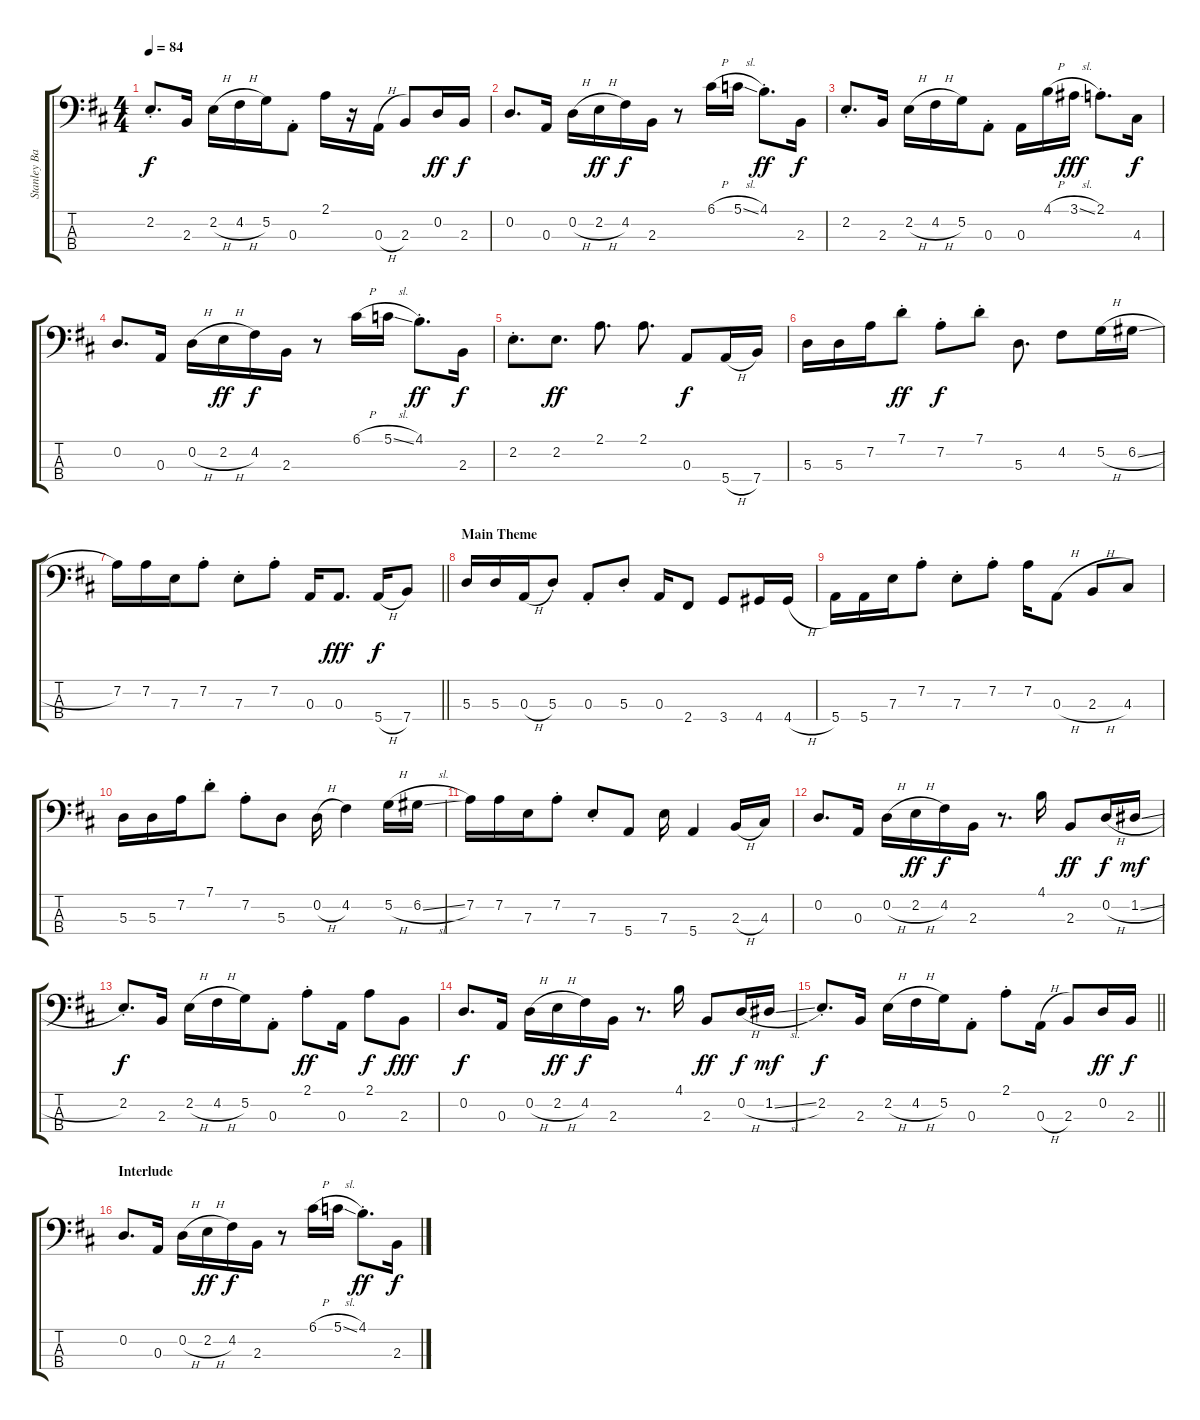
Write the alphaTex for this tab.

\track ("Stanley Banks" "Stanley Ba") {instrument electricbassfinger}
\staff {score tabs}
\tuning (G2 D2 A1 E1) {hide}
\ts (4 4)
\tempo 84
\clef f4
\ks d
2.2{st}.8{d dy f} 2.3.16 2.2{h}.16 4.2{h}.16 5.2.16 0.3{st}.8 2.1.16 r.16 0.3{h}.16 2.3.8 0.2.16{dy ff} 2.3.16{dy f} |
0.2.8{d} 0.3.16 0.2{h}.16 2.2{h}.16{dy ff} 4.2.16{dy f} 2.3.16 r.8 6.1{h}.16 5.1{sl}.16 4.1{st}.8{d dy ff} 2.3.16{dy f} |
2.2{st}.8{d} 2.3.16 2.2{h}.16 4.2{h}.16 5.2.16 0.3{st}.8 0.3.16 4.1{h}.16 3.1{sl}.16{dy fff} 2.1{st}.8{d} 4.3.16{dy f} |
0.2.8{d} 0.3.16 0.2{h}.16 2.2{h}.16{dy ff} 4.2.16{dy f} 2.3.16 r.8 6.1{h}.16 5.1{sl}.16 4.1{st}.8{d dy ff} 2.3.16{dy f} |
2.2{st}.8{d} 2.2.8{d dy ff} 2.1.8{d} 2.1.8{d} 0.3.8{dy f} 5.4{h}.16 7.4.16 |
5.3.16 5.3.16 7.2.16 7.1{st}.8{dy ff} 7.2{st}.8{dy f} 7.1{st}.8 5.3.8{d} 4.2.8 5.2{h}.16 6.2{sl}.16 |
\barLineRight lightlight
7.2.16 7.2.16 7.3.16 7.2{st}.8 7.3{st}.8 7.2{st}.8 0.3.16 0.3.8{d dy fff} 5.4{h}.16{dy f} 7.4.8 |
\section ("" "Main Theme")
5.3.16 5.3.16 0.3{h}.16 5.3{st}.8 0.3{st}.8 5.3{st}.8 0.3.16 2.4.8 3.4.8 4.4.16 4.4{h}.16 |
5.4.16 5.4.16 7.3.16 7.2{st}.8 7.3{st}.8 7.2{st}.8 7.2.16 0.3{h}.8 2.3{h}.8 4.3.8 |
5.3.16 5.3.16 7.2.16 7.1{st}.8 7.2{st}.8 5.3.8 0.2{h}.16 4.2.4 5.2{h}.16 6.2{sl}.16 |
7.2.16 7.2.16 7.3.16 7.2{st}.8 7.3{st}.8 5.4.8 7.3.16 5.4.4 2.3{h}.16 4.3.16 |
0.2.8{d} 0.3.16 0.2{h}.16 2.2{h}.16{dy ff} 4.2.16{dy f} 2.3.16 r.8{d} 4.1.16 2.3.8{dy ff} 0.2{h}.16{dy f} 1.2{sl}.16{dy mf} |
2.2{st}.8{d dy f} 2.3.16 2.2{h}.16 4.2{h}.16 5.2.16 0.3{st}.8 2.1{st}.8{dy ff} 0.3.16 2.1.8{dy f} 2.3.8{dy fff} |
0.2.8{d dy f} 0.3.16 0.2{h}.16 2.2{h}.16{dy ff} 4.2.16{dy f} 2.3.16 r.8{d} 4.1.16 2.3.8{dy ff} 0.2{h}.16{dy f} 1.2{sl}.16{dy mf} |
\barLineRight lightlight
2.2{st}.8{d dy f} 2.3.16 2.2{h}.16 4.2{h}.16 5.2.16 0.3{st}.8 2.1{st}.8 0.3{h}.16 2.3.8 0.2.16{dy ff} 2.3.16{dy f} |
\section ("" "Interlude")
0.2.8{d} 0.3.16 0.2{h}.16 2.2{h}.16{dy ff} 4.2.16{dy f} 2.3.16 r.8 6.1{h}.16 5.1{sl}.16 4.1{st}.8{d dy ff} 2.3.16{dy f}
